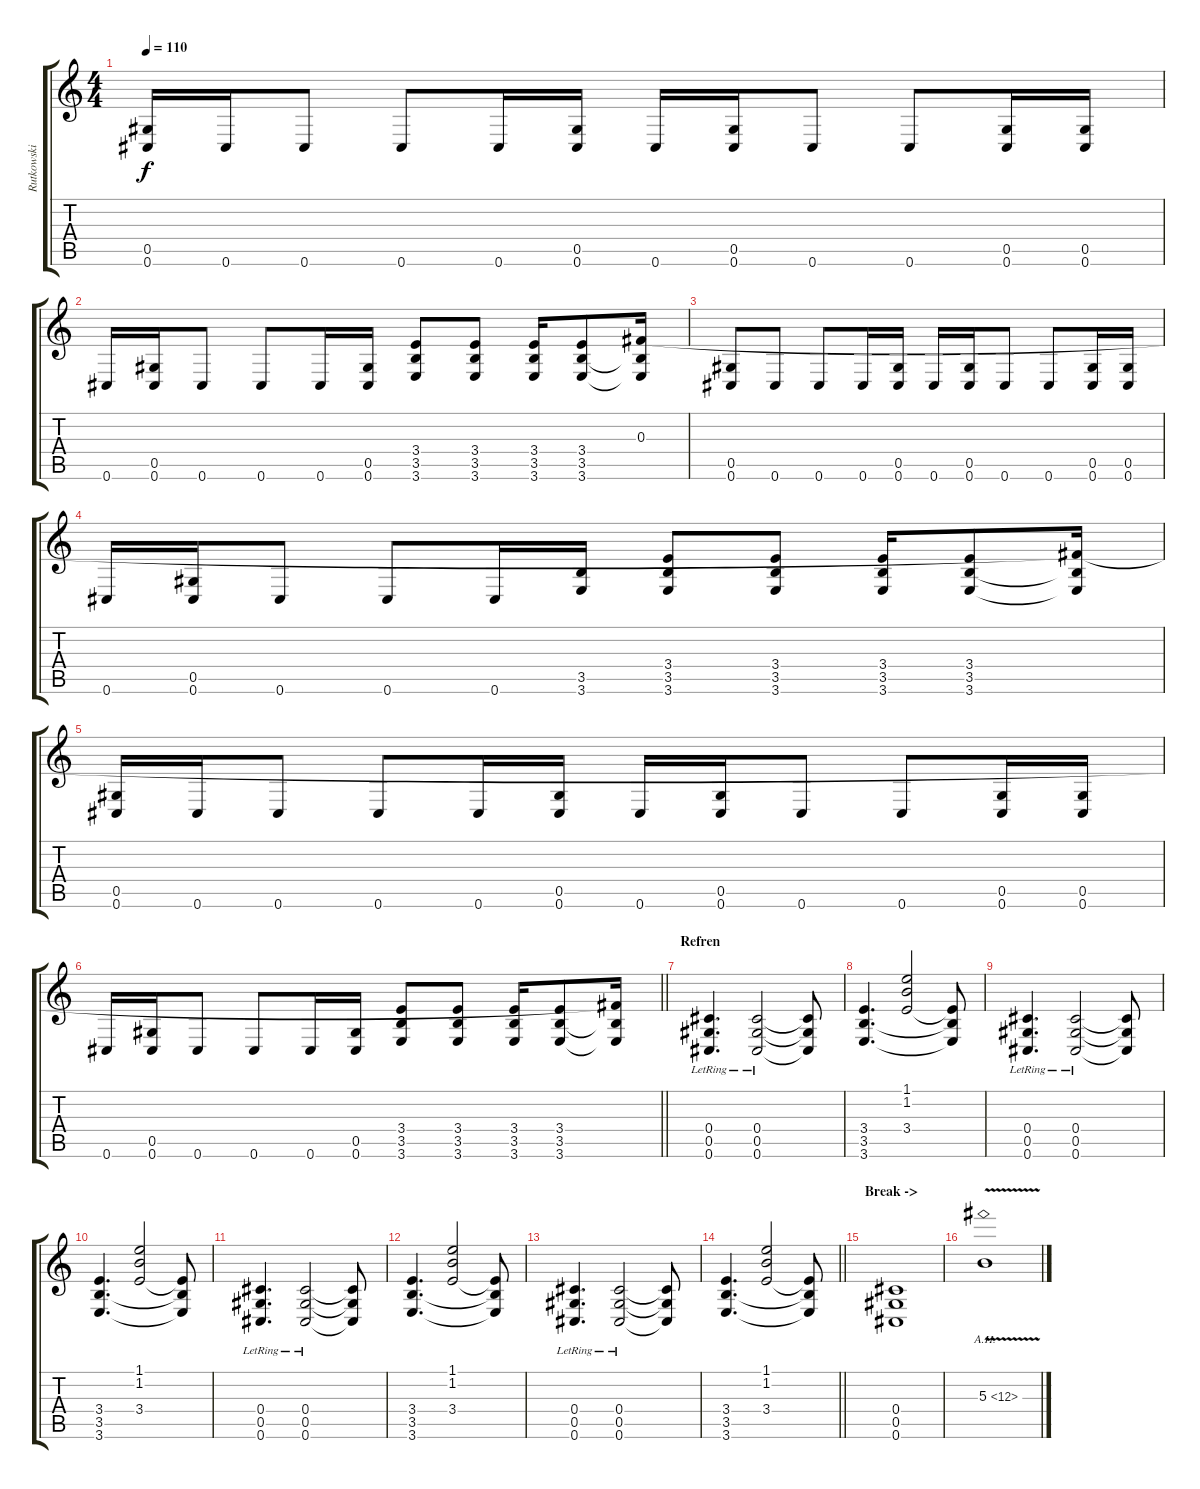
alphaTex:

\track ("Rutkowski (rhythm)" "Rutkowski ") {instrument distortionguitar}
\staff {score tabs}
\tuning (Eb4 Bb3 Gb3 Db3 Ab2 Db2) {hide}
\ts (4 4)
\tempo 110
\clef g2
\ks c
(0.5 0.6).16{dy f} 0.6.16 0.6.8 0.6.8 0.6.16 (0.5 0.6).16 0.6.16 (0.5 0.6).16 0.6.8 0.6.8 (0.5 0.6).16 (0.5 0.6).16 |
0.6.16 (0.5 0.6).16 0.6.8 0.6.8 0.6.16 (0.5 0.6).16 (3.4 3.5 3.6).8 (3.4 3.5 3.6).8 (3.4 3.5 3.6).16 (3.4 3.5 3.6).8 (0.3{t} 3.5{t} 3.6{t}).16 |
(0.5 0.6).8 0.6.8 0.6.8 0.6.16 (0.5 0.6).16 0.6.16 (0.5 0.6).16 0.6.8 0.6.8 (0.5 0.6).16 (0.5 0.6).16 |
0.6.16 (0.5 0.6).16 0.6.8 0.6.8 0.6.16 (3.5 3.6).16 (3.4 3.5 3.6).8 (3.4 3.5 3.6).8 (3.4 3.5 3.6).16 (3.4 3.5 3.6).8 (0.3{t} 3.5{t} 3.6{t}).16 |
(0.5 0.6).16 0.6.16 0.6.8 0.6.8 0.6.16 (0.5 0.6).16 0.6.16 (0.5 0.6).16 0.6.8 0.6.8 (0.5 0.6).16 (0.5 0.6).16 |
\barLineRight lightlight
0.6.16 (0.5 0.6).16 0.6.8 0.6.8 0.6.16 (0.5 0.6).16 (3.4 3.5 3.6).8 (3.4 3.5 3.6).8 (3.4 3.5 3.6).16 (3.4 3.5 3.6).8 (0.3{t} 3.5{t} 3.6{t}).16 |
\section ("" "Refren")
(0.4{lr} 0.5{lr} 0.6{lr}).4{d} (0.4 0.5{lr} 0.6{lr}).2 (0.4{t} 0.5{t} 0.6{t}).8 |
(3.4 3.5 3.6).4{d} (1.1 1.2 3.4).2 (3.4{t} 3.5{t} 3.6{t}).8 |
(0.4{lr} 0.5{lr} 0.6{lr}).4{d} (0.4 0.5{lr} 0.6{lr}).2 (0.4{t} 0.5{t} 0.6{t}).8 |
(3.4 3.5 3.6).4{d} (1.1 1.2 3.4).2 (3.4{t} 3.5{t} 3.6{t}).8 |
(0.4{lr} 0.5{lr} 0.6{lr}).4{d} (0.4 0.5{lr} 0.6{lr}).2 (0.4{t} 0.5{t} 0.6{t}).8 |
(3.4 3.5 3.6).4{d} (1.1 1.2 3.4).2 (3.4{t} 3.5{t} 3.6{t}).8 |
(0.4{lr} 0.5{lr} 0.6{lr}).4{d} (0.4 0.5{lr} 0.6{lr}).2 (0.4{t} 0.5{t} 0.6{t}).8 |
\barLineRight lightlight
(3.4 3.5 3.6).4{d} (1.1 1.2 3.4).2 (3.4{t} 3.5{t} 3.6{t}).8 |
\section ("" "Break ->")
(0.4 0.5 0.6).1{volume 3} |
5.3{ah 7 v}.1{volume 9}
